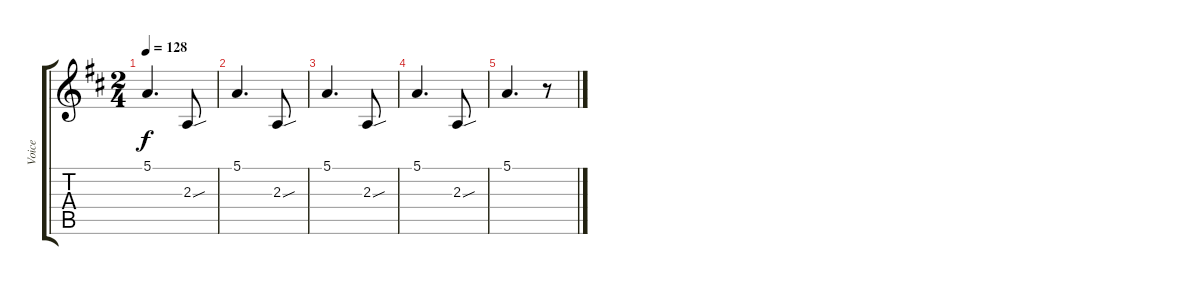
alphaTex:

\track ("Voice " "Voice ") {instrument accordion}
\staff {score tabs}
\tuning (E4 B3 G3 D3 A2 E2) {hide}
\ts (2 4)
\tempo 128
\clef g2
\ks d
5.1.4{d dy f} 2.3{sou}.8 |
5.1.4{d} 2.3{sou}.8 |
5.1.4{d} 2.3{sou}.8 |
5.1.4{d} 2.3{sou}.8 |
5.1.4{d} r.8
